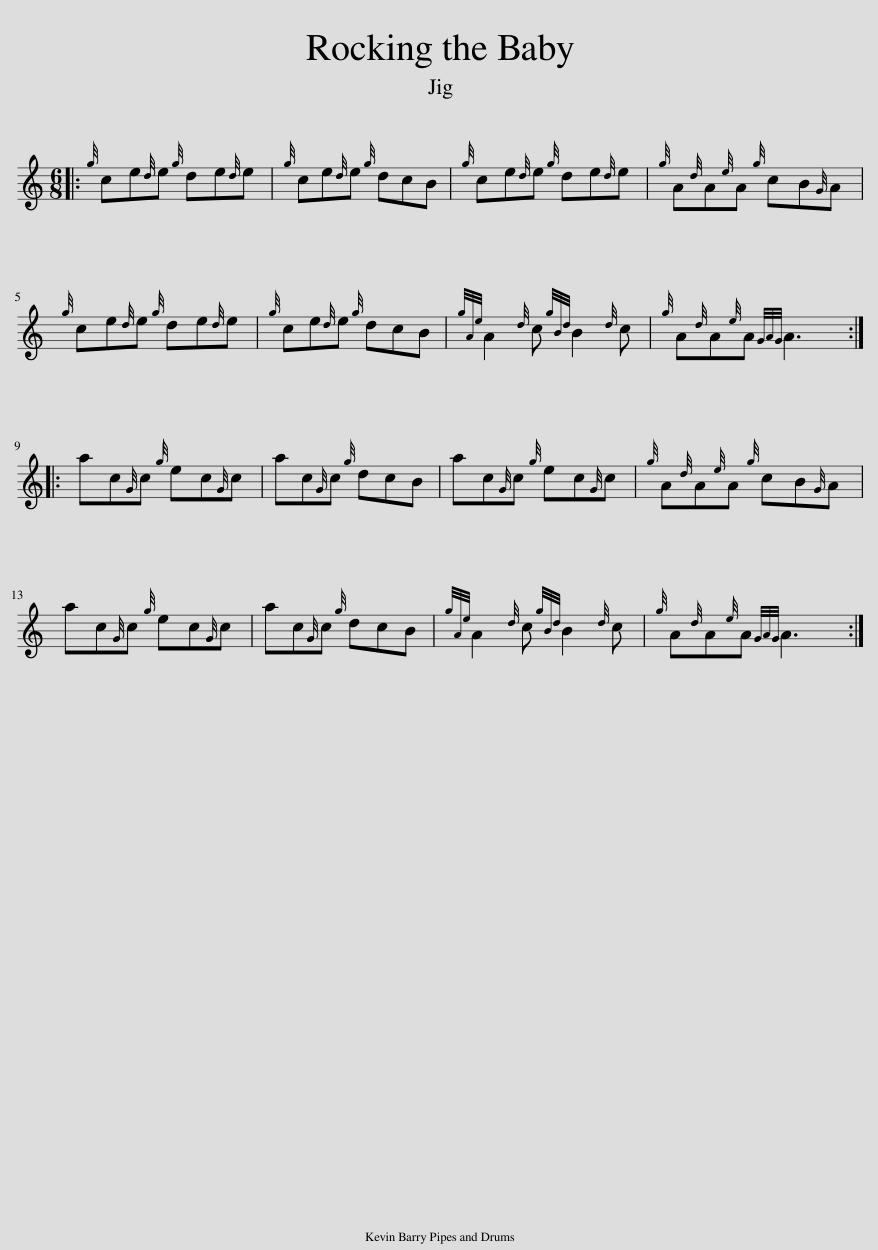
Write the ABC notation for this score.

X:1
L:1/8
M:6/8
I:linebreak $
K:none
V:1 treble transpose=-2
V:1
[K:C]|:{g} ce{d}e{g} de{d}e |{g} ce{d}e{g} dcB |{g} ce{d}e{g} de{d}e |{g} A{d}A{e}A{g} cB{G}A |${g} ce{d}e{g} de{d}e | %5
{g} ce{d}e{g} dcB |{gAe} A2{d} c{gBd} B2{d} c |{g} A{d}A{e}A{GAG} A3 ::$ ac{G}c{g} ec{G}c | ac{G}c{g} dcB | %10
 ac{G}c{g} ec{G}c |{g} A{d}A{e}A{g} cB{G}A |$ ac{G}c{g} ec{G}c | ac{G}c{g} dcB |{gAe} A2{d} c{gBd} B2{d} c | %15
{g} A{d}A{e}A{GAG} A3 :| %16
